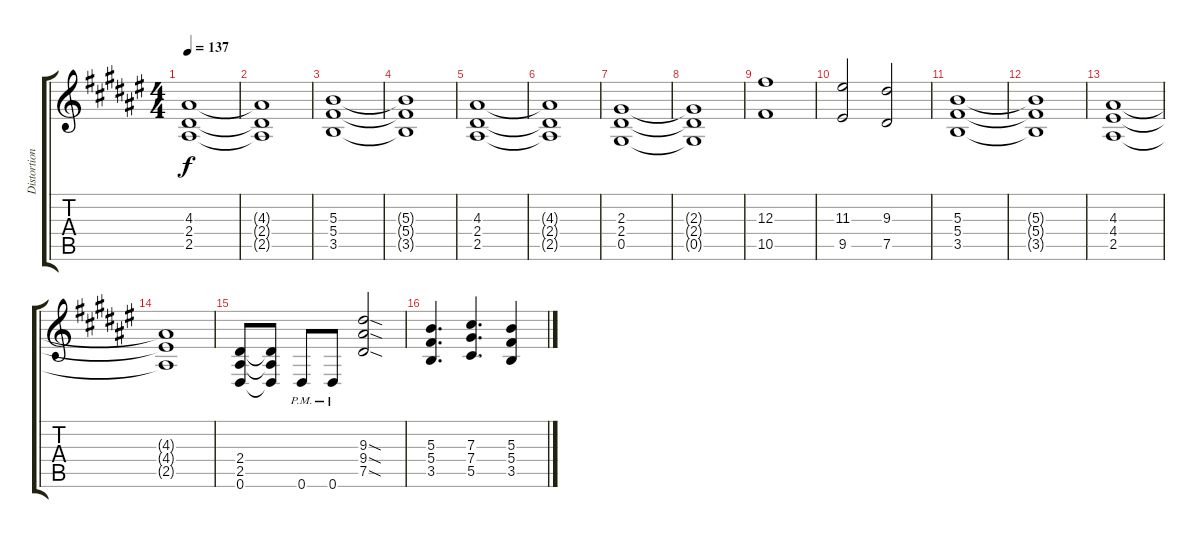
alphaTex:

\track ("Distortion Jim root" "Distortion") {instrument distortionguitar}
\staff {score tabs}
\tuning (Eb4 Bb3 Gb3 Db3 Ab2 Eb2) {hide}
\ts (4 4)
\tempo 137
\clef g2
\ks d#minor
(4.3 2.4 2.5).1{dy f} |
(4.3{t} 2.4{t} 2.5{t}).1 |
(5.3 5.4 3.5).1 |
(5.3{t} 5.4{t} 3.5{t}).1 |
(4.3 2.4 2.5).1 |
(4.3{t} 2.4{t} 2.5{t}).1 |
(2.3 2.4 0.5).1 |
(2.3{t} 2.4{t} 0.5{t}).1 |
(12.3 10.5).1 |
(11.3 9.5).2 (9.3 7.5).2 |
(5.3 5.4 3.5).1 |
(5.3{t} 5.4{t} 3.5{t}).1 |
(4.3 4.4 2.5).1 |
(4.3{t} 4.4{t} 2.5{t}).1 |
(2.4 2.5 0.6).8 (2.4{t} 2.5{t} 0.6{t}).8 0.6{pm}.8 0.6{pm}.8 (9.3{sod} 9.4{sod} 7.5{sod}).2 |
(5.3 5.4 3.5).4{d} (7.3 7.4 5.5).4{d} (5.3 5.4 3.5).4
